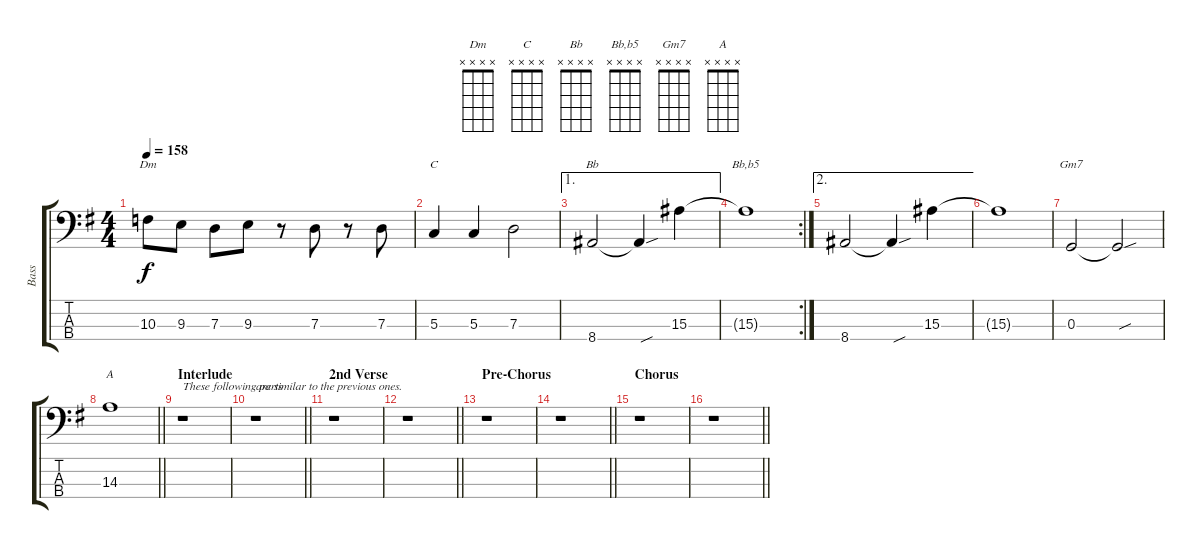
\track ("Bass" "Bass") {instrument electricbassfinger}
\staff {score tabs}
\tuning (F2 C2 G1 D1) {hide}
\chord ("Dm" x x x x)
\chord ("C" x x x x)
\chord ("Bb" x x x x)
\chord ("Bb,b5" x x x x)
\chord ("Gm7" x x x x)
\chord ("A" x x x x)
\ts (4 4)
\tempo 158
\clef f4
\ks eminor
10.3.8{ch "Dm" dy f} 9.3.8 7.3.8 9.3.8 r.8 7.3.8 r.8 7.3.8 |
5.3.4{ch "C"} 5.3.4 7.3.2 |
\ae 1
8.4.2{ch "Bb"} 8.4{sou t}.4 15.3.4 |
\rc 2
15.3{t}.1{ch "Bb,b5"} |
\ae 2
8.4.2 8.4{sou t}.4 15.3.4 |
15.3{t}.1 |
0.3.2{ch "Gm7"} 0.3{sou t}.2 |
\barLineRight lightlight
14.3.1{ch "A"} |
\section ("" "Interlude")
r.1{txt "These following parts"} |
\barLineRight lightlight
r.1{txt "are similar to the previous ones."} |
\section ("" "2nd Verse")
r.1 |
\barLineRight lightlight
r.1 |
\section ("" "Pre-Chorus")
r.1 |
\barLineRight lightlight
r.1 |
\section ("" "Chorus")
r.1 |
\barLineRight lightlight
r.1
